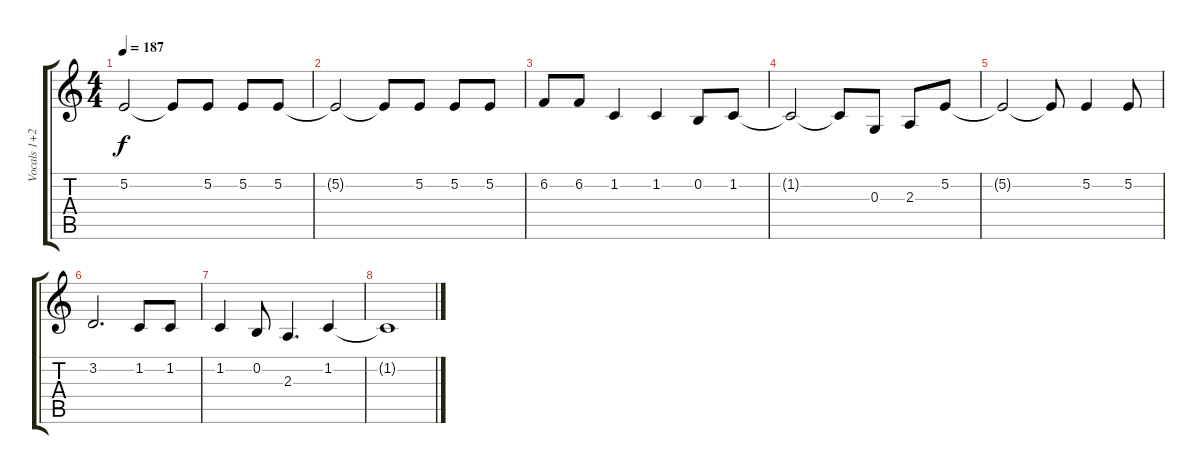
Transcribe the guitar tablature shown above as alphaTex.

\track ("Vocals 1+2" "Vocals 1+2") {instrument electricgrandpiano}
\staff {score tabs}
\tuning (E4 B3 G3 D3 A2 E2) {hide}
\ts (4 4)
\tempo 187
\clef g2
\ks c
5.2.2{dy f} 5.2{t}.8 5.2.8 5.2.8 5.2.8 |
5.2{t}.2 5.2{t}.8 5.2.8 5.2.8 5.2.8 |
6.2.8 6.2.8 1.2.4 1.2.4 0.2.8 1.2.8 |
1.2{t}.2 1.2{t}.8 0.3.8 2.3.8 5.2.8 |
5.2{t}.2 5.2{t}.8 5.2.4 5.2.8 |
3.2.2{d} 1.2.8 1.2.8 |
1.2.4 0.2.8 2.3.4{d} 1.2.4 |
1.2{t}.1
